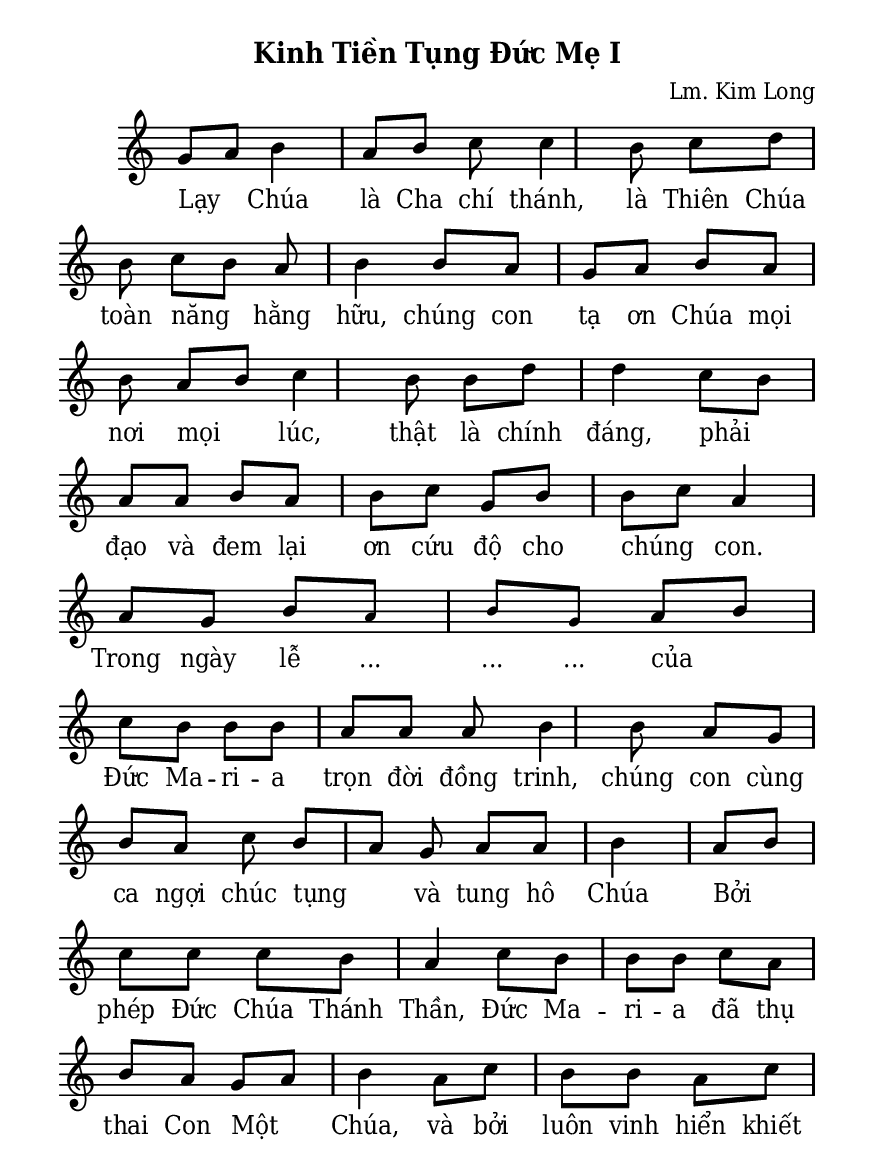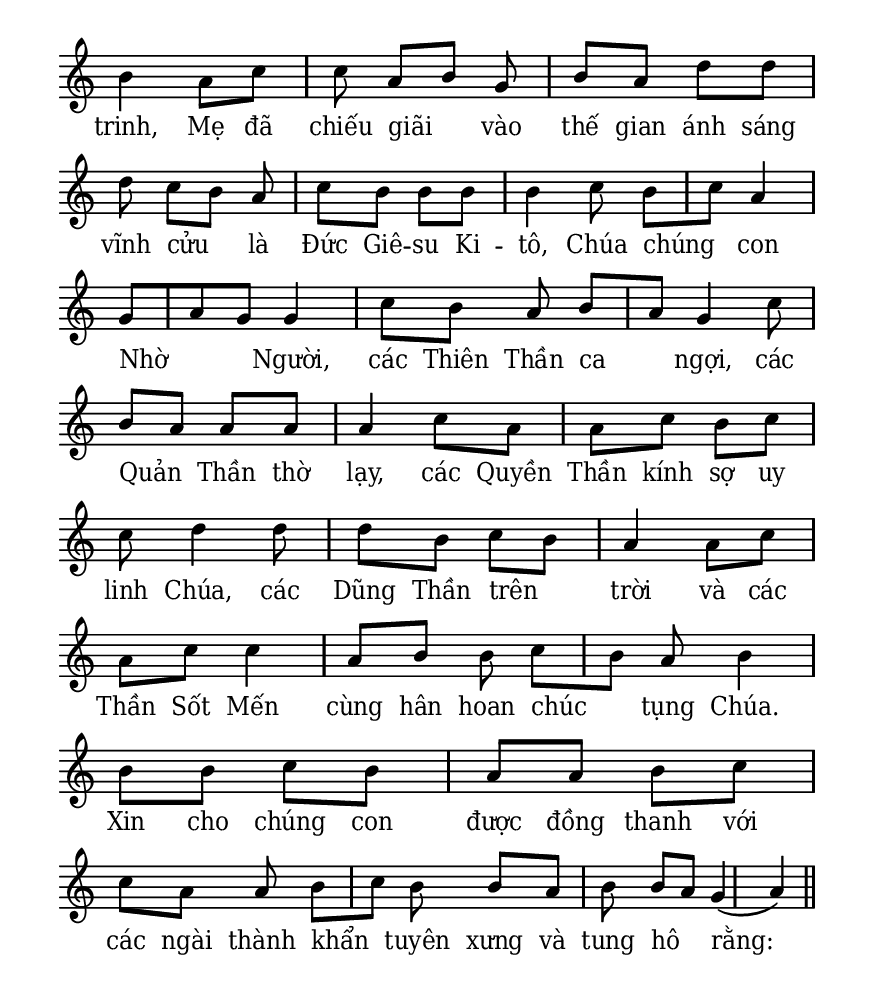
% Cài đặt chung\
\version "2.22.1"
\include "english.ly"
\include "gregorian.ly"

\header {
  subtitle = \markup { \huge \bold "Kinh Tiền Tụng Đức Mẹ I" }
  composer = "Lm. Kim Long"
  %arranger = " "
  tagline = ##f
}

% Nhạc phiên khúc
nhacPhienKhucSop = \relative c'' {
  g8 \hide ([a]) b4 a8 b c c4 b8 c d b c \hide ([b]) a b4
  b8 a g a b a b a \hide ([b]) c4 b8 b d d4 c8 \hide ([b])
  a a b a b c g b b \hide ([c]) a4 \bar "|" a8 g b \tiny a b g \normalsize
  a \hide ([b]) c b b b a a a b4 b8 a g b a c
  b \hide ([a]) g a a b4 \bar "|" a8 \hide ([b]) c c c b a4 c8 b b
  b c a b a g \hide ([a]) b4 a8 c b b a c b4 a8 c c
  a \hide ([b]) g b a d d d c \hide ([b]) a c b b b b4 c8 b \hide ([c]) a4 \bar "|"
  g8 \hide ([a g]) g4 c8 b a b \hide ([a]) g4 c8 b \hide ([a]) a a a4 c8
  a a c b c c d4 d8 d b c \hide ([b]) a4 a8
  c a c c4 a8 b b c \hide ([b]) a b4 b8 b c b
  a a b c c a a b \hide ([c]) b b a b b \hide ([a]) g4 (a) \bar "||"
}

% Lời phiên khúc
loiPhienKhucSop = \lyrics {
  Lạy Chúa là Cha chí thánh, là Thiên Chúa toàn năng hằng hữu,
  chúng con tạ ơn Chúa mọi nơi mọi lúc, thật là chính đáng,
  phải đạo và đem lại ơn cứu độ cho chúng con.
  Trong ngày lễ "..." "..." "..." của Đức Ma -- ri -- a trọn đời đồng trinh,
  chúng con cùng ca ngợi chúc tụng và tung hô Chúa
  Bởi phép Đức Chúa Thánh Thần, Đức Ma -- ri -- a đã thụ thai Con Một Chúa,
  và bởi luôn vinh hiển khiết trinh, Mẹ đã chiếu giãi vào thế gian
  ánh sáng vĩnh cửu là Đức Giê -- su Ki -- tô, Chúa chúng con
  Nhờ Người, các Thiên Thần ca ngợi, các Quản Thần thờ lạy,
  các Quyền Thần kính sợ uy linh Chúa, các Dũng Thần trên trời
  và các Thần Sốt Mến cùng hân hoan chúc tụng Chúa.
  Xin cho chúng con được đồng thanh với các ngài thành khẩn tuyên xưng
  và tung hô rằng:
}

% Dàn trang
\paper {
  #(set-paper-size "a5")
  top-margin = 10\mm
  bottom-margin = 10\mm
  left-margin = 10\mm
  right-margin = 10\mm
  #(define fonts
	 (make-pango-font-tree "Deja Vu Serif Condensed"
	 		       "Deja Vu Serif Condensed"
			       "Deja Vu Serif Condensed"
			       (/ 20 20)))
  print-page-number = ##f
  %page-count = 2
}

TongNhip = {
  \key c \major \time 2/4
  \set Timing.beamExceptions = #'()
  \set Timing.baseMoment = #(ly:make-moment 1/4)
}

\score {
  \new ChoirStaff <<
    \new Staff \with {
      \remove "Time_signature_engraver"
    }
    <<
      \new Voice = "beSop" {
        \clef treble \TongNhip \nhacPhienKhucSop
      }
      \new Lyrics \lyricsto beSop \loiPhienKhucSop
    >>
  >>
  \layout {
    \override Staff.TimeSignature.transparent = ##t
    \override Lyrics.LyricSpace.minimum-distance = #1.5
    \override Score.BarNumber.break-visibility = ##(#f #f #f)
    \override Score.SpacingSpanner.uniform-stretching = ##t
    \override Score.SpacingSpanner.packed-spacing = ##f
    \set Score.defaultBarType = ""
    \set Score.barAlways = ##t
    ragged-last = ##f
    indent = 10
  } 
}
